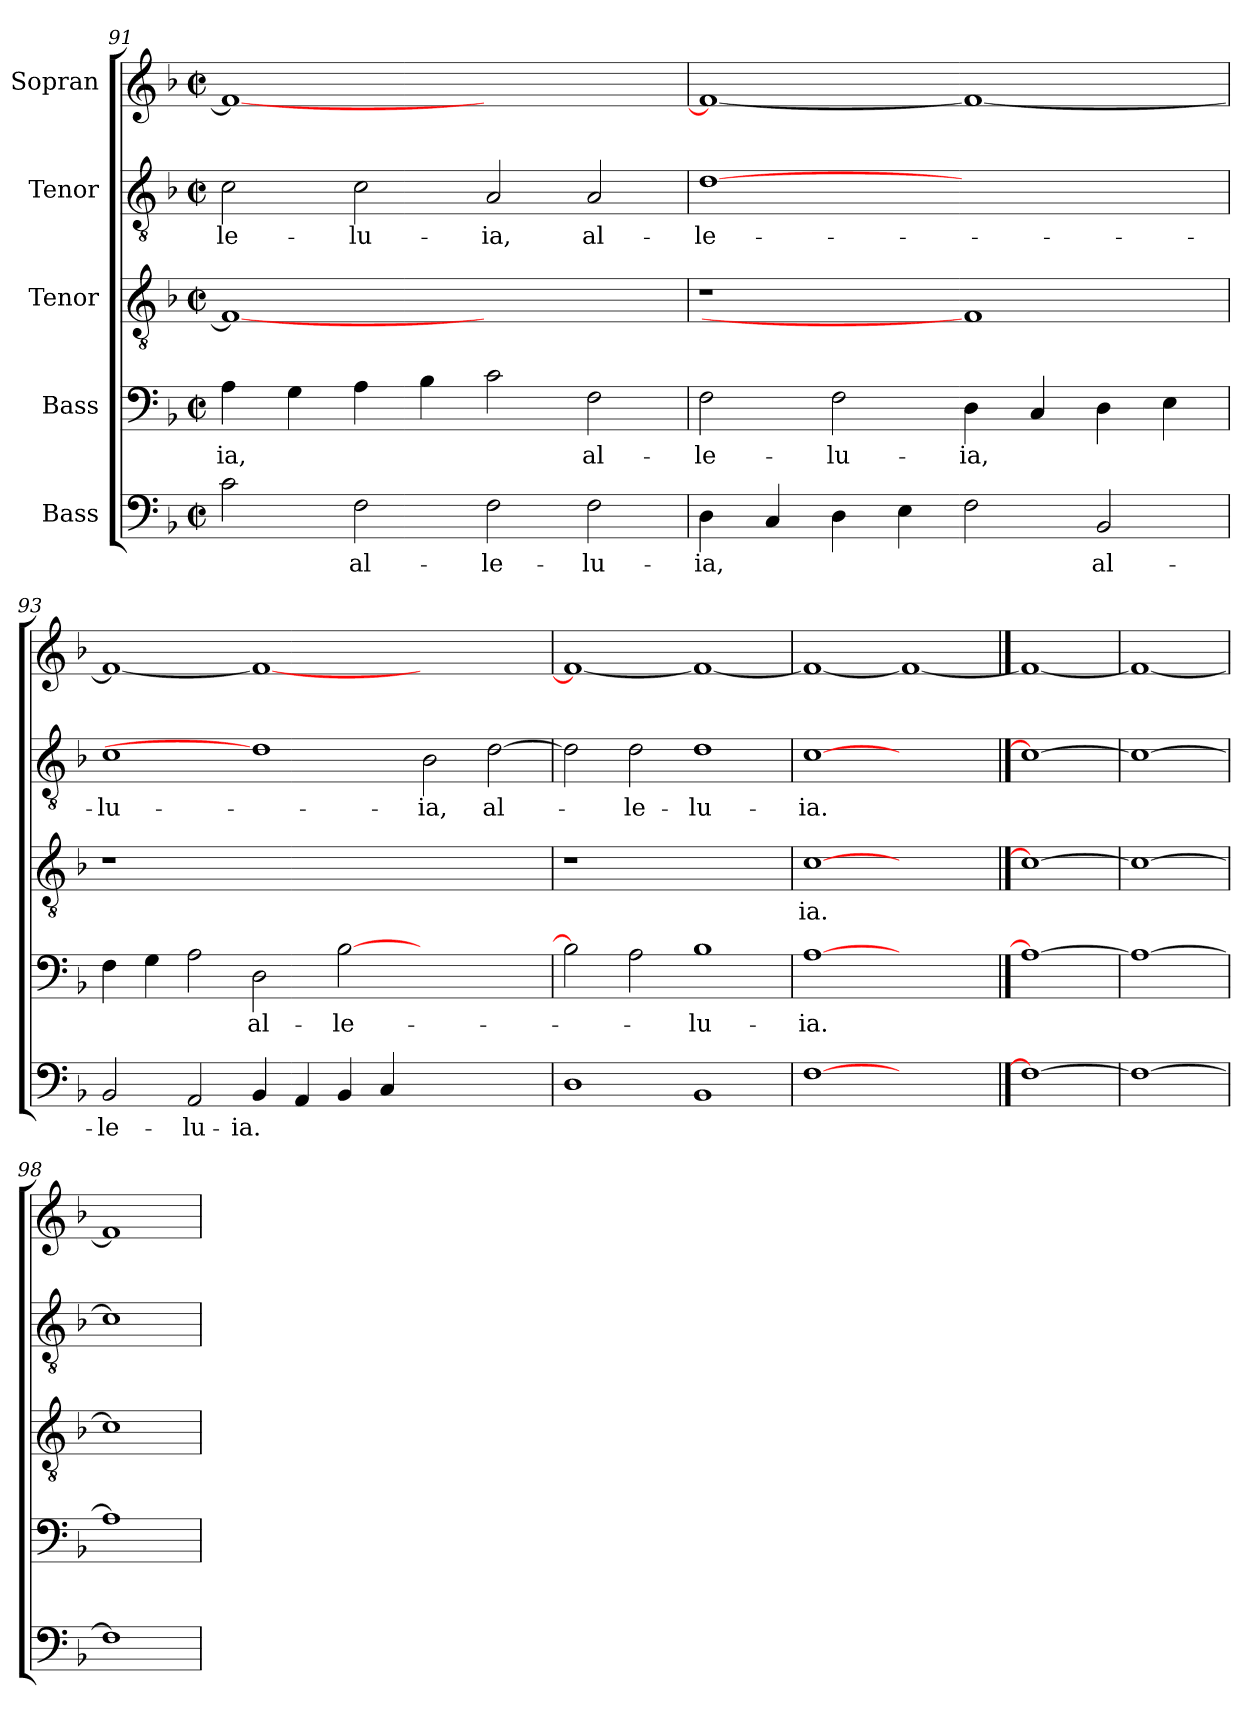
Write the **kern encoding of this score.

**kern	**text	**kern	**text	**kern	**text	**kern	**text	**kern
*part5	*part5	*part4	*part4	*part3	*part3	*part2	*part2	*part1
*staff5	*staff5	*staff4	*staff4	*staff3	*staff3	*staff2	*staff2	*staff1
*I"Bass	*	*I"Bass	*	*I"Tenor	*	*I"Tenor	*	*I"Sopran
*clefF4	*	*clefF4	*	*clefGv2	*	*clefGv2	*	*clefG2
*	*	*	*	*ITrd7c12	*	*ITrd7c12	*	*
*k[b-]	*	*k[b-]	*	*k[b-]	*	*k[b-]	*	*k[b-]
*F:	*	*F:	*	*F:	*	*F:	*	*F:
*M2/2	*	*M2/2	*	*M2/2	*	*M2/2	*	*M2/2
*met(c|)	*	*met(c|)	*	*met(c|)	*	*met(c|)	*	*met(c|)
=91	=91	=91	=91	=91	=91	=91	=91	=91
!	!	!	!LO:LY:b:color=#000000	!	!	!	!	!
!	!	!	!	!	!	!	!LO:LY:b:color=#000000	!
2ci\	.	4Ai\	-ia,	1FFi_<	.	2Ci\	-le-	1fi_<
.	.	4Gi\	.	.	.	.	.	.
!	!LO:LY:b:color=#000000	!	!	!	!	!	!	!
!	!	!	!	!	!	!	!LO:LY:b:color=#000000	!
2Fi\	al-	4Ai\	.	.	.	2Ci\	-lu-	.
.	.	4B-i\	.	.	.	.	.	.
!	!LO:LY:b:color=#000000	!	!	!	!	!	!	!
!	!	!	!	!	!	!	!LO:LY:b:color=#000000	!
2Fi\	-le-	2ci\	.	1ryy	.	2AAi/	-ia,	1ryy
!	!LO:LY:b:color=#000000	!	!	!	!	!	!	!
!	!	!	!LO:LY:b:color=#000000	!	!	!	!	!
!	!	!	!	!	!	!	!LO:LY:b:color=#000000	!
2Fi\	-lu-	2Fi\	al-	.	.	2AAi/	al-	.
=92	=92	=92	=92	=92	=92	=92	=92	=92
!	!LO:LY:b:color=#000000	!	!	!	!	!	!	!
!	!	!	!LO:LY:b:color=#000000	!LO:N:vis=1	!	!	!	!
!	!	!	!	!	!	!	!LO:LY:b:color=#000000	!
4Di\	-ia,	2Fi\	-le-	1r	.	[1Di	-le-	1fi_<
4Ci/	.	.	.	.	.	.	.	.
!	!	!	!LO:LY:b:color=#000000	!	!	!	!	!
4Di\	.	2Fi\	-lu-	.	.	.	.	.
4Ei\	.	.	.	.	.	.	.	.
!	!	!	!LO:LY:b:color=#000000	!	!	!	!	!
2Fi\	.	4Di\	-ia,	1FFi]	.	1ryy	.	1fi_
.	.	4Ci/	.	.	.	.	.	.
!	!LO:LY:b:color=#000000	!	!	!	!	!	!	!
2BB-i/	al-	4Di\	.	.	.	.	.	.
.	.	4Ei\	.	.	.	.	.	.
=93	=93	=93	=93	=93	=93	=93	=93	=93
!	!LO:LY:b:color=#000000	!	!	!LO:N:vis=1	!	!	!	!
!	!	!	!	!	!	!	!LO:LY:b:color=#000000	!
2BB-i/	-le-	4Fi\	.	1r	.	1Ci	-lu-	1fi_<
.	.	4Gi\	.	.	.	.	.	.
!	!LO:LY:b:color=#000000	!	!	!	!	!	!	!
2AAi/	-lu-	2Ai\	.	.	.	.	.	.
!	!LO:LY:b:color=#000000	!	!	!	!	!	!	!
!	!	!	!LO:LY:b:color=#000000	!	!	!	!	!
4BB-i/	-ia.	2Di\	al-	0ryy	.	1Di]	.	1fi_
4AAi/	.	.	.	.	.	.	.	.
!	!	!	!LO:LY:b:color=#000000	!	!	!	!	!
4BB-i/	.	[>2B-i\	-le-	.	.	.	.	.
4Ci/	.	.	.	.	.	.	.	.
!	!	!	!	!	!	!	!LO:LY:b:color=#000000	!
1ryy	.	1ryy	.	.	.	2BB-i\	-ia,	1ryy
!	!	!	!	!	!	!	!LO:LY:b:color=#000000	!
.	.	.	.	.	.	[>2Di\	al-	.
=94	=94	=94	=94	=94	=94	=94	=94	=94
!	!	!	!	!LO:N:vis=1	!	!	!	!
1Di	.	2B-i\]	.	1r	.	2Di\]	.	1fi_<
!	!	!	!	!	!	!	!LO:LY:b:color=#000000	!
.	.	2Ai\	.	.	.	2Di\	-le-	.
!	!	!	!LO:LY:b:color=#000000	!	!	!	!	!
!	!	!	!	!	!	!	!LO:LY:b:color=#000000	!
1BB-i	.	1B-i	-lu-	1ryy	.	1Di	-lu-	1fi_
=95	=95	=95	=95	=95	=95	=95	=95	=95
!	!	!	!LO:LY:b:color=#000000	!	!	!	!	!
!	!	!	!	!	!LO:LY:b:color=#000000	!	!	!
!	!	!	!	!	!	!	!LO:LY:b:color=#000000	!
[1Fi	.	[1Ai	-ia.	[1Ci	-ia.	[1Ci	-ia.	1fi_<
1ryy	.	1ryy	.	1ryy	.	1ryy	.	1fi_
==96	==96	==96	==96	==96	==96	==96	==96	==96
1Fi_	.	1Ai_	.	1Ci_	.	1Ci_	.	1fi_
=97	=97	=97	=97	=97	=97	=97	=97	=97
1Fi_	.	1Ai_	.	1Ci_	.	1Ci_	.	1fi_
=98	=98	=98	=98	=98	=98	=98	=98	=98
1Fi]	.	1Ai]	.	1Ci]	.	1Ci]	.	1fi]
=	=	=	=	=	=	=	=	=
*-	*-	*-	*-	*-	*-	*-	*-	*-
